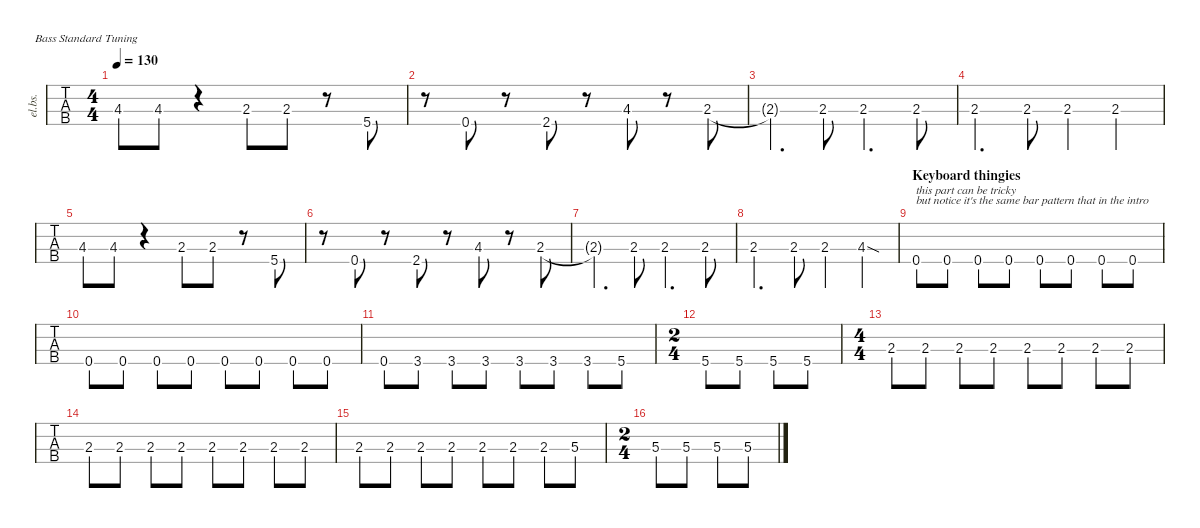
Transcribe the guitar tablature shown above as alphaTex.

\defaultSystemsLayout 4
\hideDynamics
\bracketExtendMode nobrackets
\otherSystemsTrackNameOrientation horizontal
\track ("Electric Bass" "el.bs.") {instrument electricbassfinger}
\staff {tabs}
\tuning (G2 D2 A1 E1)
\ts (4 4)
\tempo 130
\clef f4
\ks c
4.3{acc #}.8{dy mf} 4.3{acc #}.8 r.4 2.3.8 2.3.8 r.8 5.4.8 |
r.8 0.4.8 r.8 2.4{acc #}.8 r.8 4.3{acc #}.8 r.8 2.3.8 |
2.3{t}.4{d} 2.3.8 2.3.4{d} 2.3.8 |
2.3.4{d} 2.3.8 2.3.4 2.3.4 |
4.3{acc #}.8 4.3{acc #}.8 r.4 2.3.8 2.3.8 r.8 5.4.8 |
r.8 0.4.8 r.8 2.4{acc #}.8 r.8 4.3{acc #}.8 r.8 2.3.8 |
2.3{t}.4{d} 2.3.8 2.3.4{d} 2.3.8 |
2.3.4{d} 2.3.8 2.3.4 4.3{sod acc #}.4 |
\section ("" "Keyboard thingies")
0.4.8{txt "this part can be tricky\nbut notice it's the same bar pattern that in the intro"} 0.4.8 0.4.8 0.4.8 0.4.8 0.4.8 0.4.8 0.4.8 |
0.4.8 0.4.8 0.4.8 0.4.8 0.4.8 0.4.8 0.4.8 0.4.8 |
0.4.8 3.4.8 3.4.8 3.4.8 3.4.8 3.4.8 3.4.8 5.4.8 |
\ts (2 4)
\beaming (8 2 2)
5.4.8 5.4.8 5.4.8 5.4.8 |
\ts (4 4)
\beaming (8 2 2 2 2)
2.3.8 2.3.8 2.3.8 2.3.8 2.3.8 2.3.8 2.3.8 2.3.8 |
2.3.8 2.3.8 2.3.8 2.3.8 2.3.8 2.3.8 2.3.8 2.3.8 |
2.3.8 2.3.8 2.3.8 2.3.8 2.3.8 2.3.8 2.3.8 5.3.8 |
\ts (2 4)
\beaming (8 2 2)
5.3.8 5.3.8 5.3.8 5.3.8
